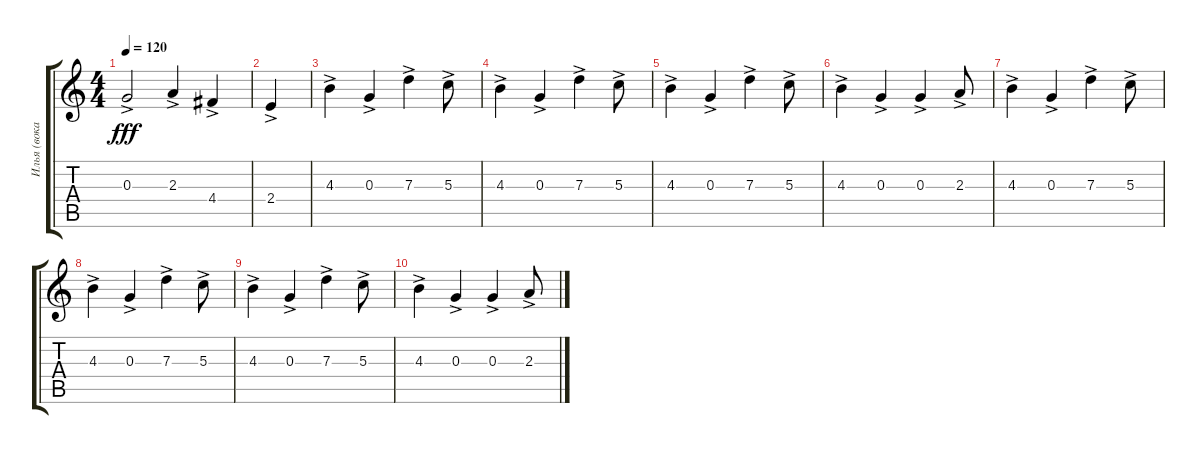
\track ("Илья (вокал)" "Илья (вока") {instrument electricguitarjazz}
\staff {score tabs}
\tuning (E4 B3 G3 D3 A2 E2) {hide}
\ts (4 4)
\tempo 120
\clef g2
\ks c
0.3{ac}.2{dy fff} 2.3{ac}.4 4.4{ac}.4 |
2.4{ac}.4 |
4.3{ac}.4 0.3{ac}.4 7.3{ac}.4 5.3{ac}.8 |
4.3{ac}.4 0.3{ac}.4 7.3{ac}.4 5.3{ac}.8 |
4.3{ac}.4 0.3{ac}.4 7.3{ac}.4 5.3{ac}.8 |
4.3{ac}.4 0.3{ac}.4 0.3{ac}.4 2.3{ac}.8 |
4.3{ac}.4 0.3{ac}.4 7.3{ac}.4 5.3{ac}.8 |
4.3{ac}.4 0.3{ac}.4 7.3{ac}.4 5.3{ac}.8 |
4.3{ac}.4 0.3{ac}.4 7.3{ac}.4 5.3{ac}.8 |
4.3{ac}.4 0.3{ac}.4 0.3{ac}.4 2.3{ac}.8
